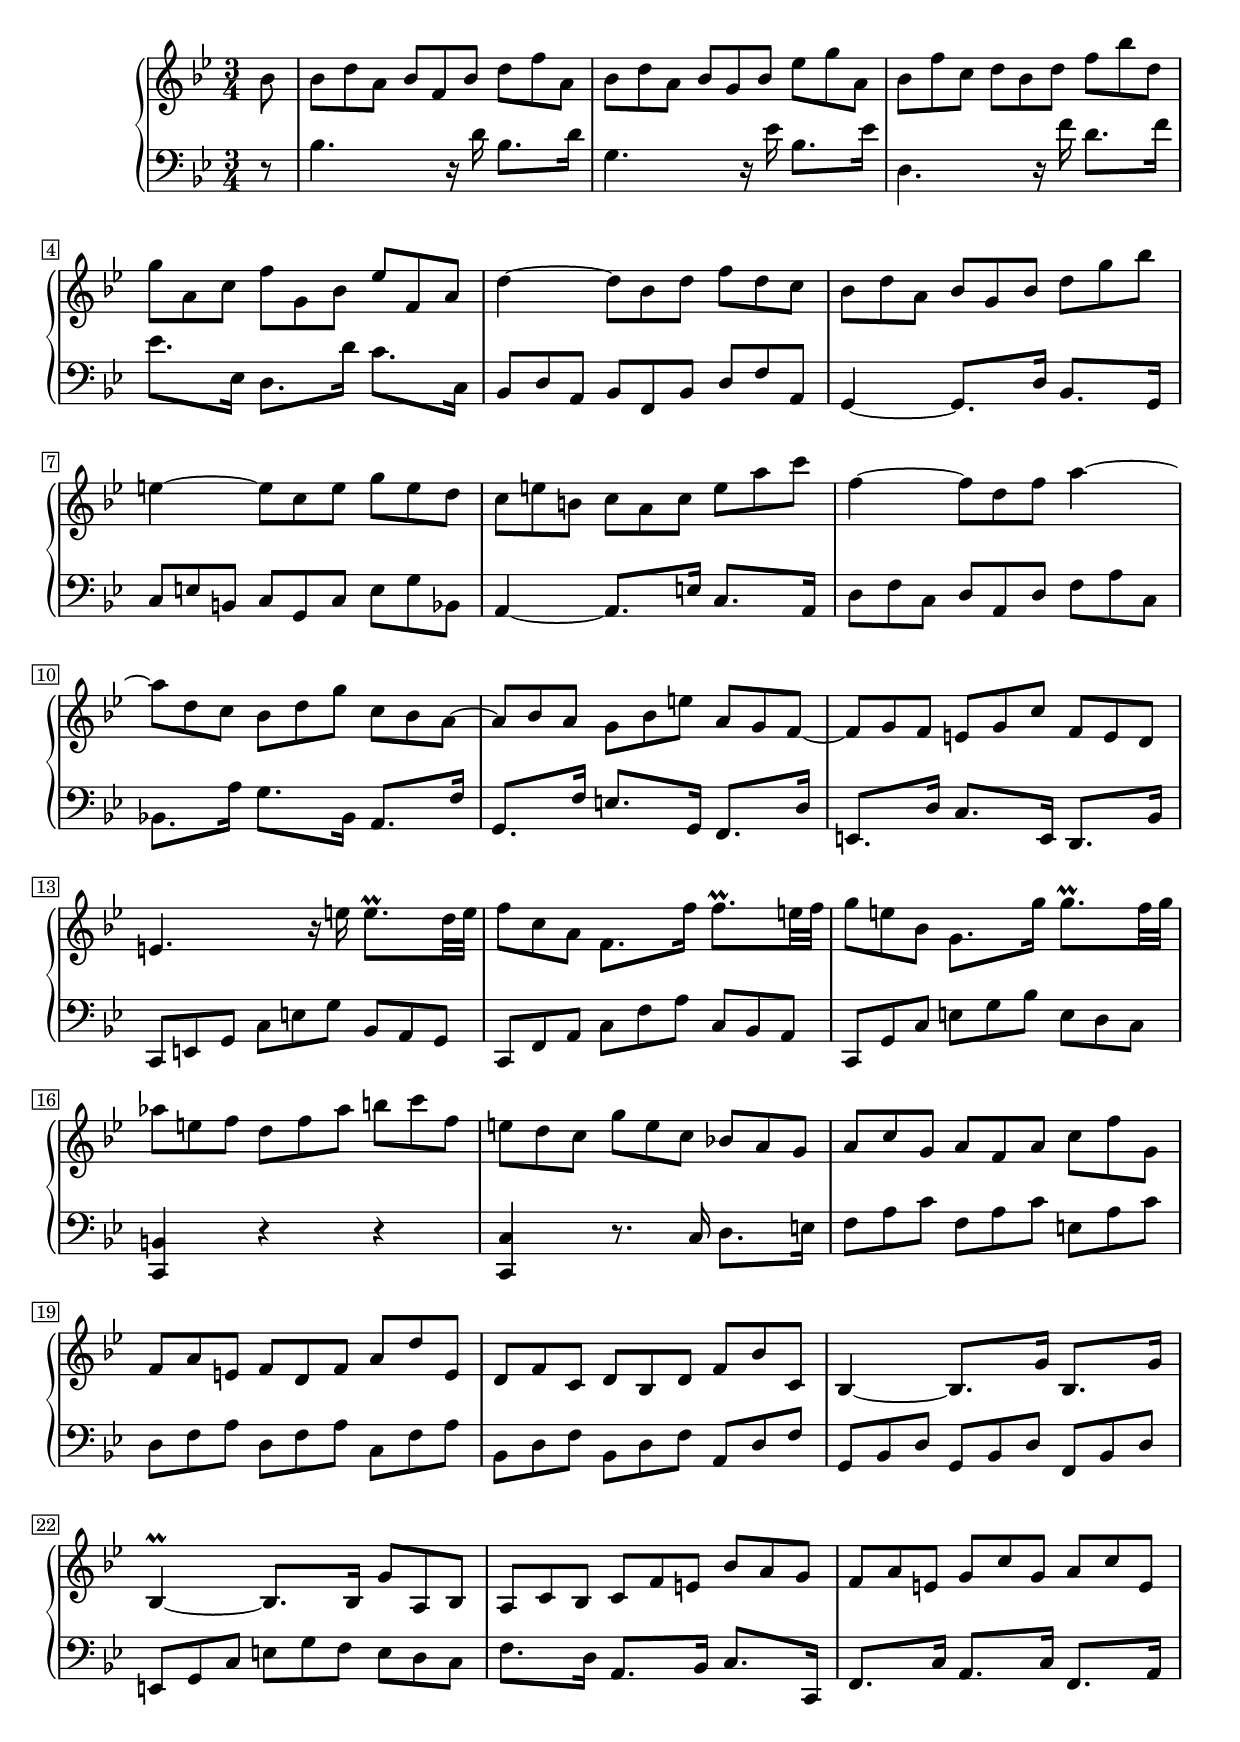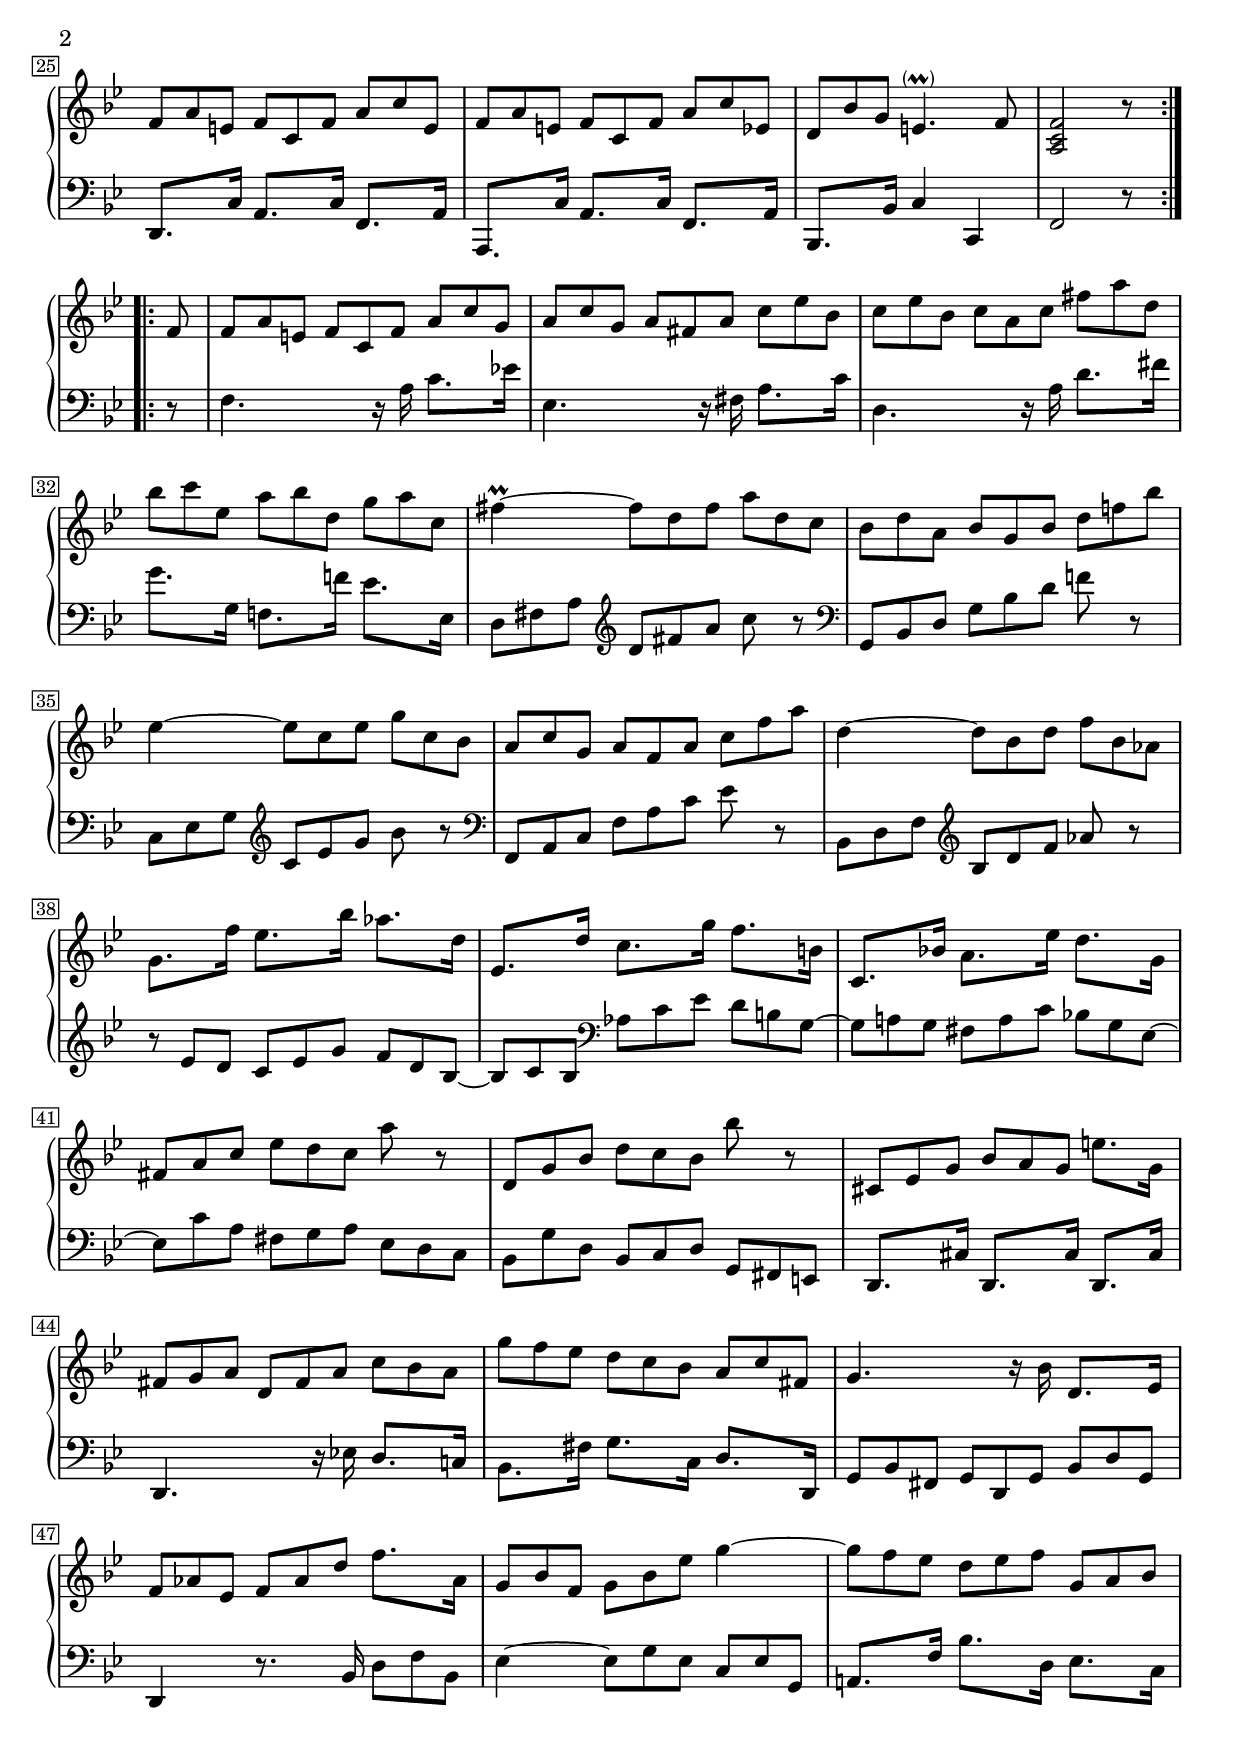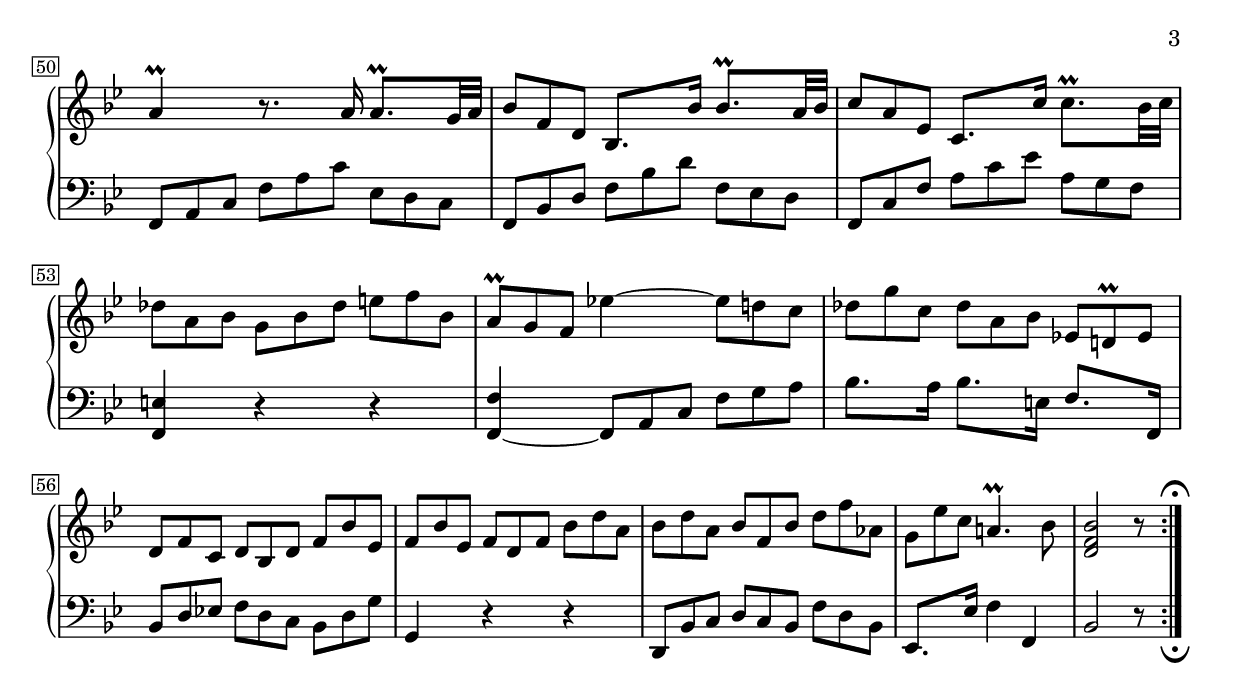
Global = {
  \key bes \major
  \time 3/4
  \include "../../global.ly"
}

Soprano = \context Voice = "one" \relative c'' {
  \voiceOne
  \stemNeutral\tieNeutral
  \override MultiMeasureRest.staff-position = #0
  \override Rest.staff-position = #0
  \label #'PartitaICorrente
  \repeat volta 4 {
  \partial 8 bes8
  %1
  | bes8*2/3 d a bes f bes d f a,
  | bes d a bes g bes es g a,
  | bes f' c d bes d f bes d,
  | g a, c f g, bes es f, a
  %5
  | d4~ d8*2/3 bes d f d c
  | bes d a bes g bes d g bes
  | e,4~ e8*2/3 c e g e d
  | c e b c a c e a c
  | f,4~ f8*2/3 d f a4~
  %10
  | a8*2/3 d, c bes d g c, bes a^~
  | a bes a g bes e a, g f~
  | f=' g f e g c f, e d
  | e4. r16 e' e8.\prall d32 e
  | f8*2/3 c a f8. f'=''16 f8.\prall e32 f
  %15
  | g8*2/3 e bes g8. g'=''16 g8.\prall f32 g
  | aes8*2/3 e f d f aes b c f,=''
  | e d c g' e c bes! a g
  | a c g a f a c f g,='
  | f a e f d f a d e,
  %20
  | d=' f c d bes d f bes c,
  | bes4~ bes8. g'16 bes,8. g'16
  | bes,=4~\prall bes8. bes16 g'8*2/3 a, bes
  | a c bes c f e bes' a g='
  | f a e g c g a c e,
  %25
  | f=' a e f c f a c e,
  | f a e f c f a c es,
  | d bes' g e4.\parenthesize\prall f8
  | <a, c f>2 r8
  }
  \break
  \repeat volta 4 {
  \partial 8 f'8
  | f8*2/3 a e f c f a c g
  %30
  | a c g a fis a c es bes
  | c es bes c a c fis a d,
  | bes' c es, a bes d, g a c,
  | fis4~\prall fis8*2/3 d fis a d, c
  | bes d a bes g bes d f bes
  %35
  | es,4~ es8*2/3 c es g c, bes
  | a c g a f a c f a
  | d,4~ d8*2/3 bes d f bes, aes
  | g8. f'16 es8. bes'16 aes8. d,=''16
  | \stemNeutral es,8. d'16 c8. g'16 f8. b,16
  %40
  | c,='8. bes'16 a8. es'16 d8. g,16
  | fis8*2/3 a c es d c a'8 r
  | d,,8*2/3 g bes d c bes bes'8 r
  | cis,,8*2/3 es g bes a g e'8. g,='16
  | fis8*2/3 g a d, fis a c bes a
  %45
  | g' f es d c bes a c fis,
  | g4. r16 bes d,8. es16
  | f8*2/3 aes es f aes d f8. aes,16
  | g8*2/3 bes f g bes es g4~
  | g8*2/3 f es d es f g, a bes
  %50
  | a4\prall r8. a16 a8.\prall g32 a
  | bes8*2/3 f d bes8. bes'16 bes8.\prall a32 bes
  | c8*2/3 a es c8. c'16 c8.\prall bes32 c
  | des8*2/3 a bes g bes des e f bes,
  | a\prall g f es'4~ es8*2/3 d c
  %55
  | des g c, des a bes es, d\prall es
  | d f c d bes d f bes es,
  | f bes es, f d f bes d a
  | bes d a bes f bes d f aes,
  | g es' c a4.\prall bes8
  %60
  | <d, f bes>2 r8
    \override Score.TextMark.self-alignment-X = #CENTER
    \textEndMark \markup { \musicglyph "scripts.ufermata" }
  }
}

Bass = \context Voice = "four" \relative c' {
  \voiceFour
  \stemNeutral\tieNeutral
  \override MultiMeasureRest.staff-position = #0
  \override Rest.staff-position = #0
  \repeat volta 4 {
  \partial 8 r8
  %1
  | bes4. r16 d16 bes8. d16
  | g,4. r16 es' bes8. es16
  | d,4. r16 f' d8. f16
  | es8. es,16 d8. d'16 c8. c,16
  %5
  | bes8*2/3 d a bes f bes d f a,
  | g4~ g8. d'16 bes8. g16
  | c8*2/3 e b c g c e g bes,
  | a4~ a8. e'16 c8. a16
  | d8*2/3 f c d a d f a c,=
  %10
  | bes!8. a'16 g8. bes,16 a8. f'16
  | g,8. f'16 e8. g,16 f8. d'16
  | e,8. d'16 c8. e,16 d8. bes'16
  | c,8*2/3 e g c e g bes, a g
  | c, f a c f a c, bes a
  %15
  | c, g' c e g bes e, d c
  | <c, b'>4 r4 r
  | <c c'> r8. c'16 d8. e16
  | f8*2/3 a c f, a c e, a c
  | d,= f a d, f a c, f a
  %20
  | bes, d f bes, d f a, d f
  | g, bes d g, bes d f, bes d
  | e, g c e g f e d c
  | f8. d16 a8. bes16 c8. c,16
  | f8. c'16 a8. c16 f,8. a16
  %25
  | d,8. c'16 a8. c16 f,8. a16
  | a,8. c'16 a8. c16 f,8. a16
  | bes,8. bes'16 c4 c,
  | f2 r8
  }
  \repeat volta 4 {
  \partial 8 r8
  | f'4. r16 a c8. es!16
  %30
  | es,4. r16 fis a8. c16
  | d,4. r16 a' d8. fis16
  | g='8. g,16 f!8. f'16 es8. es,16
  | d8*2/3 fis a \clef treble d fis a c8 r
  | \clef bass g,,8*2/3 bes d g bes d f8 r
  %35
  | c,8*2/3 es g \clef treble c es g bes8 r
  | \clef bass f,,8*2/3 a c f a c es8 r
  | bes,8*2/3 d f \clef treble bes d f aes8 r
  | r8*2/3 es d c es g f d bes~
  | bes c bes \clef bass aes c es d b g~
  %40
  | g a g fis a c bes g es~
  | es c' a fis g a es d c
  | bes g' d bes c d g, fis e
  | d8. cis'16 d,8. cis'16 d,8. cis'16
  | d,4. r16 es'! d8. c16
  %45
  | bes8. fis'16 g8. c,16 d8. d,16
  | g8*2/3 bes fis g d g bes d g,
  | d4 r8. bes'16 d8*2/3 f bes,
  | es4~ es8*2/3 g es c es g,
  | a!8. f'16 bes8. d,16 es8. c16
  %40
  | f,8*2/3 a c f a c es, d c
  | f, bes d f bes d f, es d
  | f, c' f a c es a, g f
  | <f, e'>4 r r
  | <f f'>~ f8*2/3 a c f g a
  %45
  | bes8. a16 bes8. e,16 f8. f,16
  | bes8*2/3 d es f d c bes d g
  | g,4 r r
  | d8*2/3 bes' c d c bes f' d bes
  | es,8. es'16 f4 f,
  | bes2 r8
    \tweak direction #DOWN
    \textEndMark \markup { \musicglyph "scripts.dfermata" }
  }
}

\score {
  \new PianoStaff
  <<
    \accidentalStyle Score.piano
    \context Staff = "upper" <<
      \set Staff.midiInstrument = #"acoustic grand"
      \Global
      \clef treble
      \Soprano
    >>
    \context Staff = "lower" <<
      \set Staff.midiInstrument = #"acoustic grand"
      \Global
      \clef bass
      \Bass
    >>
  >>
  \header {
    composer = ##f % "Johann Sebastian @composer_lastnam@"
    opus = ##f % "BWV 825"
    title = \markup { "Corrente" }
    subtitle = ##f
  }
  \layout {
    \context {
      \PianoStaff
      \override Parentheses.font-size = #-2
      \override TextScript.font-shape = #'italic
      \override TextScript.font-size = #-1
    }
  }
  \midi {
    \tempo 4 = 100
  }
}
